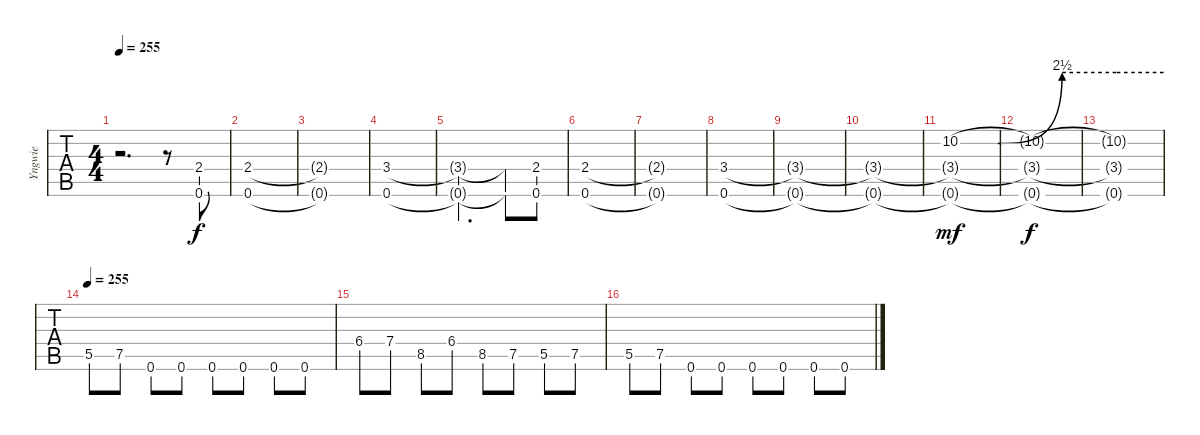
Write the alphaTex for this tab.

\track ("Yngwie" "Yngwie") {instrument distortionguitar}
\staff {tabs}
\tuning (Eb4 Bb3 Gb3 Db3 Ab2 Eb2) {hide}
\ts (4 4)
\tempo 255
\tempo 190
\tempo 255
\clef g2
\ks c
r.2{d dy f volume 10 instrument tremolostrings} r.8 (2.4 0.6).8 |
(2.4 0.6).1 |
(2.4{t} 0.6{t}).1 |
(3.4 0.6).1 |
(3.4{t} 0.6{t}).2{d} (3.4{t} 0.6{t}).8 (2.4 0.6).8 |
(2.4 0.6).1 |
(2.4{t} 0.6{t}).1 |
(3.4 0.6).1 |
(3.4{t} 0.6{t}).1 |
(3.4{t} 0.6{t}).1 |
(10.2{be (custom 0 0 11 0 30 10 46 10 60 10)} 3.4{t} 0.6{t}).1{dy mf} |
(10.2{t} 3.4{t} 0.6{t}).1{dy f} |
(10.2{t} 3.4{t} 0.6{t}).1 |
\tempo 255
5.5.8{volume 13 instrument distortionguitar} 7.5.8 0.6.8 0.6.8 0.6.8 0.6.8 0.6.8 0.6.8 |
6.4.8 7.4.8 8.5.8 6.4.8 8.5.8 7.5.8 5.5.8 7.5.8 |
5.5.8 7.5.8 0.6.8 0.6.8 0.6.8 0.6.8 0.6.8 0.6.8
